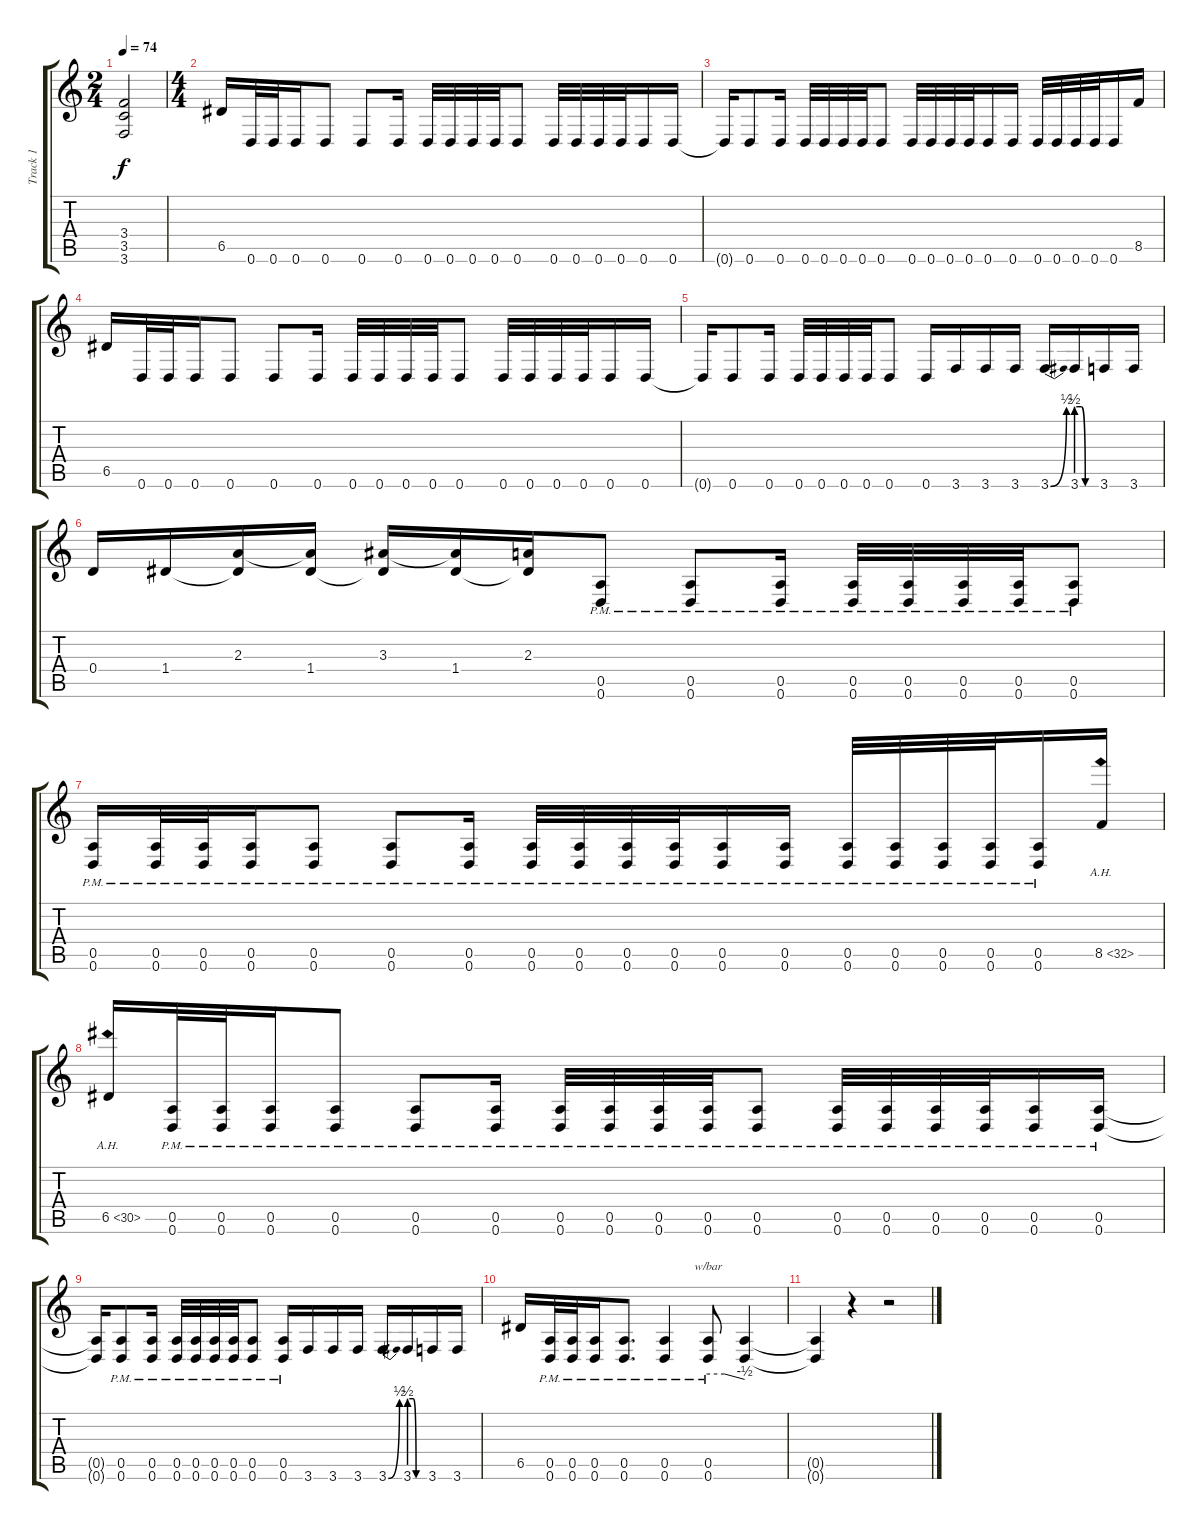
\track ("Track 1" "Track 1") {instrument distortionguitar}
\staff {score tabs}
\tuning (E4 B3 G3 D3 A2 D2) {hide}
\ts (2 4)
\tempo 74
\clef g2
\ks c
(3.4{t} 3.5{t} 3.6{t}).2{dy f} |
\ts (4 4)
6.5.16 0.6.32 0.6.32 0.6.16 0.6.8 0.6.8 0.6.16 0.6.32 0.6.32 0.6.32 0.6.32 0.6.8 0.6.32 0.6.32 0.6.32 0.6.32 0.6.16 0.6.16 |
0.6{t}.16 0.6.8 0.6.16 0.6.32 0.6.32 0.6.32 0.6.32 0.6.8 0.6.32 0.6.32 0.6.32 0.6.32 0.6.16 0.6.16 0.6.32 0.6.32 0.6.32 0.6.32 0.6.16 8.5.16 |
6.5.16 0.6.32 0.6.32 0.6.16 0.6.8 0.6.8 0.6.16 0.6.32 0.6.32 0.6.32 0.6.32 0.6.8 0.6.32 0.6.32 0.6.32 0.6.32 0.6.16 0.6.16 |
0.6{t}.16 0.6.8 0.6.16 0.6.32 0.6.32 0.6.32 0.6.32 0.6.8 0.6.16 3.6.16 3.6.16 3.6.16 3.6{be (bend 0 0 60 2)}.16 3.6{be (custom 0 2 15 2 27 0 60 0)}.16 3.6.16 3.6.16 |
0.4.16 1.4.16 (2.3 1.4{t}).16 (2.3{t} 1.4).16 (3.3 1.4{t}).16 (3.3{t} 1.4).16 (2.3 1.4{t}).16 (0.5{pm} 0.6{pm}).8 (0.5{pm} 0.6{pm}).8 (0.5{pm} 0.6{pm}).16 (0.5{pm} 0.6{pm}).32 (0.5{pm} 0.6{pm}).32 (0.5{pm} 0.6{pm}).32 (0.5{pm} 0.6{pm}).32 (0.5{pm} 0.6{pm}).8 |
(0.5{pm} 0.6{pm}).16 (0.5{pm} 0.6{pm}).32 (0.5{pm} 0.6{pm}).32 (0.5{pm} 0.6{pm}).16 (0.5{pm} 0.6{pm}).8 (0.5{pm} 0.6{pm}).8 (0.5{pm} 0.6{pm}).16 (0.5{pm} 0.6{pm}).32 (0.5{pm} 0.6{pm}).32 (0.5{pm} 0.6{pm}).32 (0.5{pm} 0.6{pm}).32 (0.5{pm} 0.6{pm}).16 (0.5{pm} 0.6{pm}).16 (0.5{pm} 0.6{pm}).32 (0.5{pm} 0.6{pm}).32 (0.5{pm} 0.6{pm}).32 (0.5{pm} 0.6{pm}).32 (0.5{pm} 0.6{pm}).16 8.5{ah 24}.16 |
6.5{ah 24}.16 (0.5{pm} 0.6{pm}).32 (0.5{pm} 0.6{pm}).32 (0.5{pm} 0.6{pm}).16 (0.5{pm} 0.6{pm}).8 (0.5{pm} 0.6{pm}).8 (0.5{pm} 0.6{pm}).16 (0.5{pm} 0.6{pm}).32 (0.5{pm} 0.6{pm}).32 (0.5{pm} 0.6{pm}).32 (0.5{pm} 0.6{pm}).32 (0.5{pm} 0.6{pm}).8 (0.5{pm} 0.6{pm}).32 (0.5{pm} 0.6{pm}).32 (0.5{pm} 0.6{pm}).32 (0.5{pm} 0.6{pm}).32 (0.5{pm} 0.6{pm}).16 (0.5{pm} 0.6{pm}).16 |
(0.5{t} 0.6{t}).16 (0.5{pm} 0.6{pm}).8 (0.5{pm} 0.6{pm}).16 (0.5{pm} 0.6{pm}).32 (0.5{pm} 0.6{pm}).32 (0.5{pm} 0.6{pm}).32 (0.5{pm} 0.6{pm}).32 (0.5{pm} 0.6{pm}).8 (0.5{pm} 0.6{pm}).16 3.6.16 3.6.16 3.6.16 3.6{be (bend 0 0 60 2)}.16 3.6{be (custom 0 2 15 2 27 0 60 0)}.16 3.6.16 3.6.16 |
6.5.16 (0.5{pm} 0.6{pm}).32 (0.5{pm} 0.6{pm}).32 (0.5{pm} 0.6{pm}).16 (0.5{pm} 0.6{pm}).8{d} (0.5{pm} 0.6{pm}).4 (0.5{pm} 0.6{pm}).8{tbe (custom default 0 0 27 0 60 -2)} (0.5{t} 0.6{t}).4 |
(0.5{t} 0.6{t}).4 r.4 r.2
